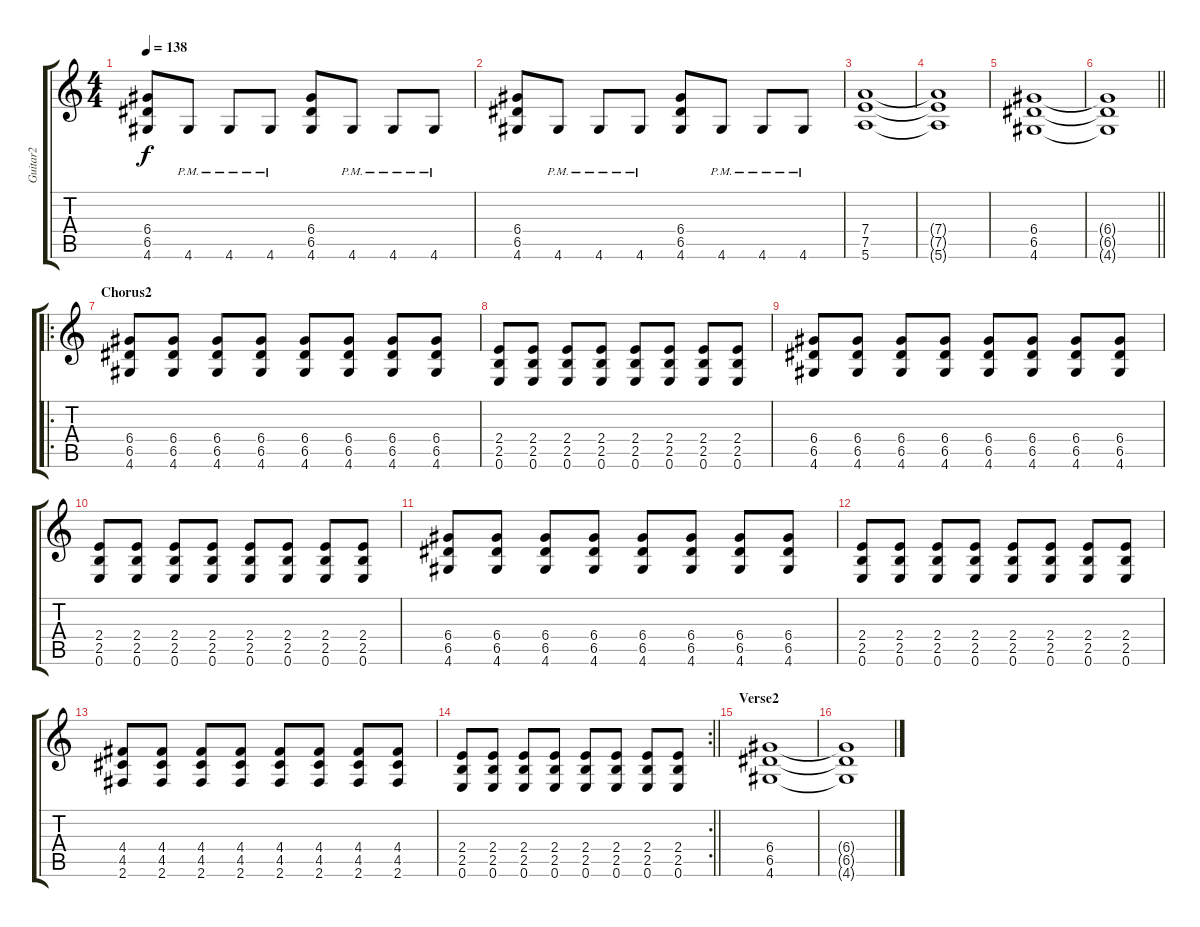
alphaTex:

\track ("Guitar2" "Guitar2") {instrument electricguitarclean}
\staff {score tabs}
\tuning (E4 B3 G3 D3 A2 E2) {hide}
\ts (4 4)
\tempo 138
\clef g2
\ks c
(6.4 6.5 4.6).8{dy f} 4.6{pm}.8 4.6{pm}.8 4.6{pm}.8 (6.4 6.5 4.6).8 4.6{pm}.8 4.6{pm}.8 4.6{pm}.8 |
(6.4 6.5 4.6).8 4.6{pm}.8 4.6{pm}.8 4.6{pm}.8 (6.4 6.5 4.6).8 4.6{pm}.8 4.6{pm}.8 4.6{pm}.8 |
(7.4 7.5 5.6).1 |
(7.4{t} 7.5{t} 5.6{t}).1 |
(6.4 6.5 4.6).1 |
\barLineRight lightlight
(6.4{t} 6.5{t} 4.6{t}).1 |
\ro
\section ("" "Chorus2")
(6.4 6.5 4.6).8{instrument distortionguitar} (6.4 6.5 4.6).8 (6.4 6.5 4.6).8 (6.4 6.5 4.6).8 (6.4 6.5 4.6).8 (6.4 6.5 4.6).8 (6.4 6.5 4.6).8 (6.4 6.5 4.6).8 |
(2.4 2.5 0.6).8 (2.4 2.5 0.6).8 (2.4 2.5 0.6).8 (2.4 2.5 0.6).8 (2.4 2.5 0.6).8 (2.4 2.5 0.6).8 (2.4 2.5 0.6).8 (2.4 2.5 0.6).8 |
(6.4 6.5 4.6).8 (6.4 6.5 4.6).8 (6.4 6.5 4.6).8 (6.4 6.5 4.6).8 (6.4 6.5 4.6).8 (6.4 6.5 4.6).8 (6.4 6.5 4.6).8 (6.4 6.5 4.6).8 |
(2.4 2.5 0.6).8 (2.4 2.5 0.6).8 (2.4 2.5 0.6).8 (2.4 2.5 0.6).8 (2.4 2.5 0.6).8 (2.4 2.5 0.6).8 (2.4 2.5 0.6).8 (2.4 2.5 0.6).8 |
(6.4 6.5 4.6).8 (6.4 6.5 4.6).8 (6.4 6.5 4.6).8 (6.4 6.5 4.6).8 (6.4 6.5 4.6).8 (6.4 6.5 4.6).8 (6.4 6.5 4.6).8 (6.4 6.5 4.6).8 |
(2.4 2.5 0.6).8 (2.4 2.5 0.6).8 (2.4 2.5 0.6).8 (2.4 2.5 0.6).8 (2.4 2.5 0.6).8 (2.4 2.5 0.6).8 (2.4 2.5 0.6).8 (2.4 2.5 0.6).8 |
(4.4 4.5 2.6).8 (4.4 4.5 2.6).8 (4.4 4.5 2.6).8 (4.4 4.5 2.6).8 (4.4 4.5 2.6).8 (4.4 4.5 2.6).8 (4.4 4.5 2.6).8 (4.4 4.5 2.6).8 |
\rc 2
\barLineRight lightlight
(2.4 2.5 0.6).8 (2.4 2.5 0.6).8 (2.4 2.5 0.6).8 (2.4 2.5 0.6).8 (2.4 2.5 0.6).8 (2.4 2.5 0.6).8 (2.4 2.5 0.6).8 (2.4 2.5 0.6).8 |
\section ("" "Verse2")
(6.4 6.5 4.6).1{volume 0} |
(6.4{t} 6.5{t} 4.6{t}).1
